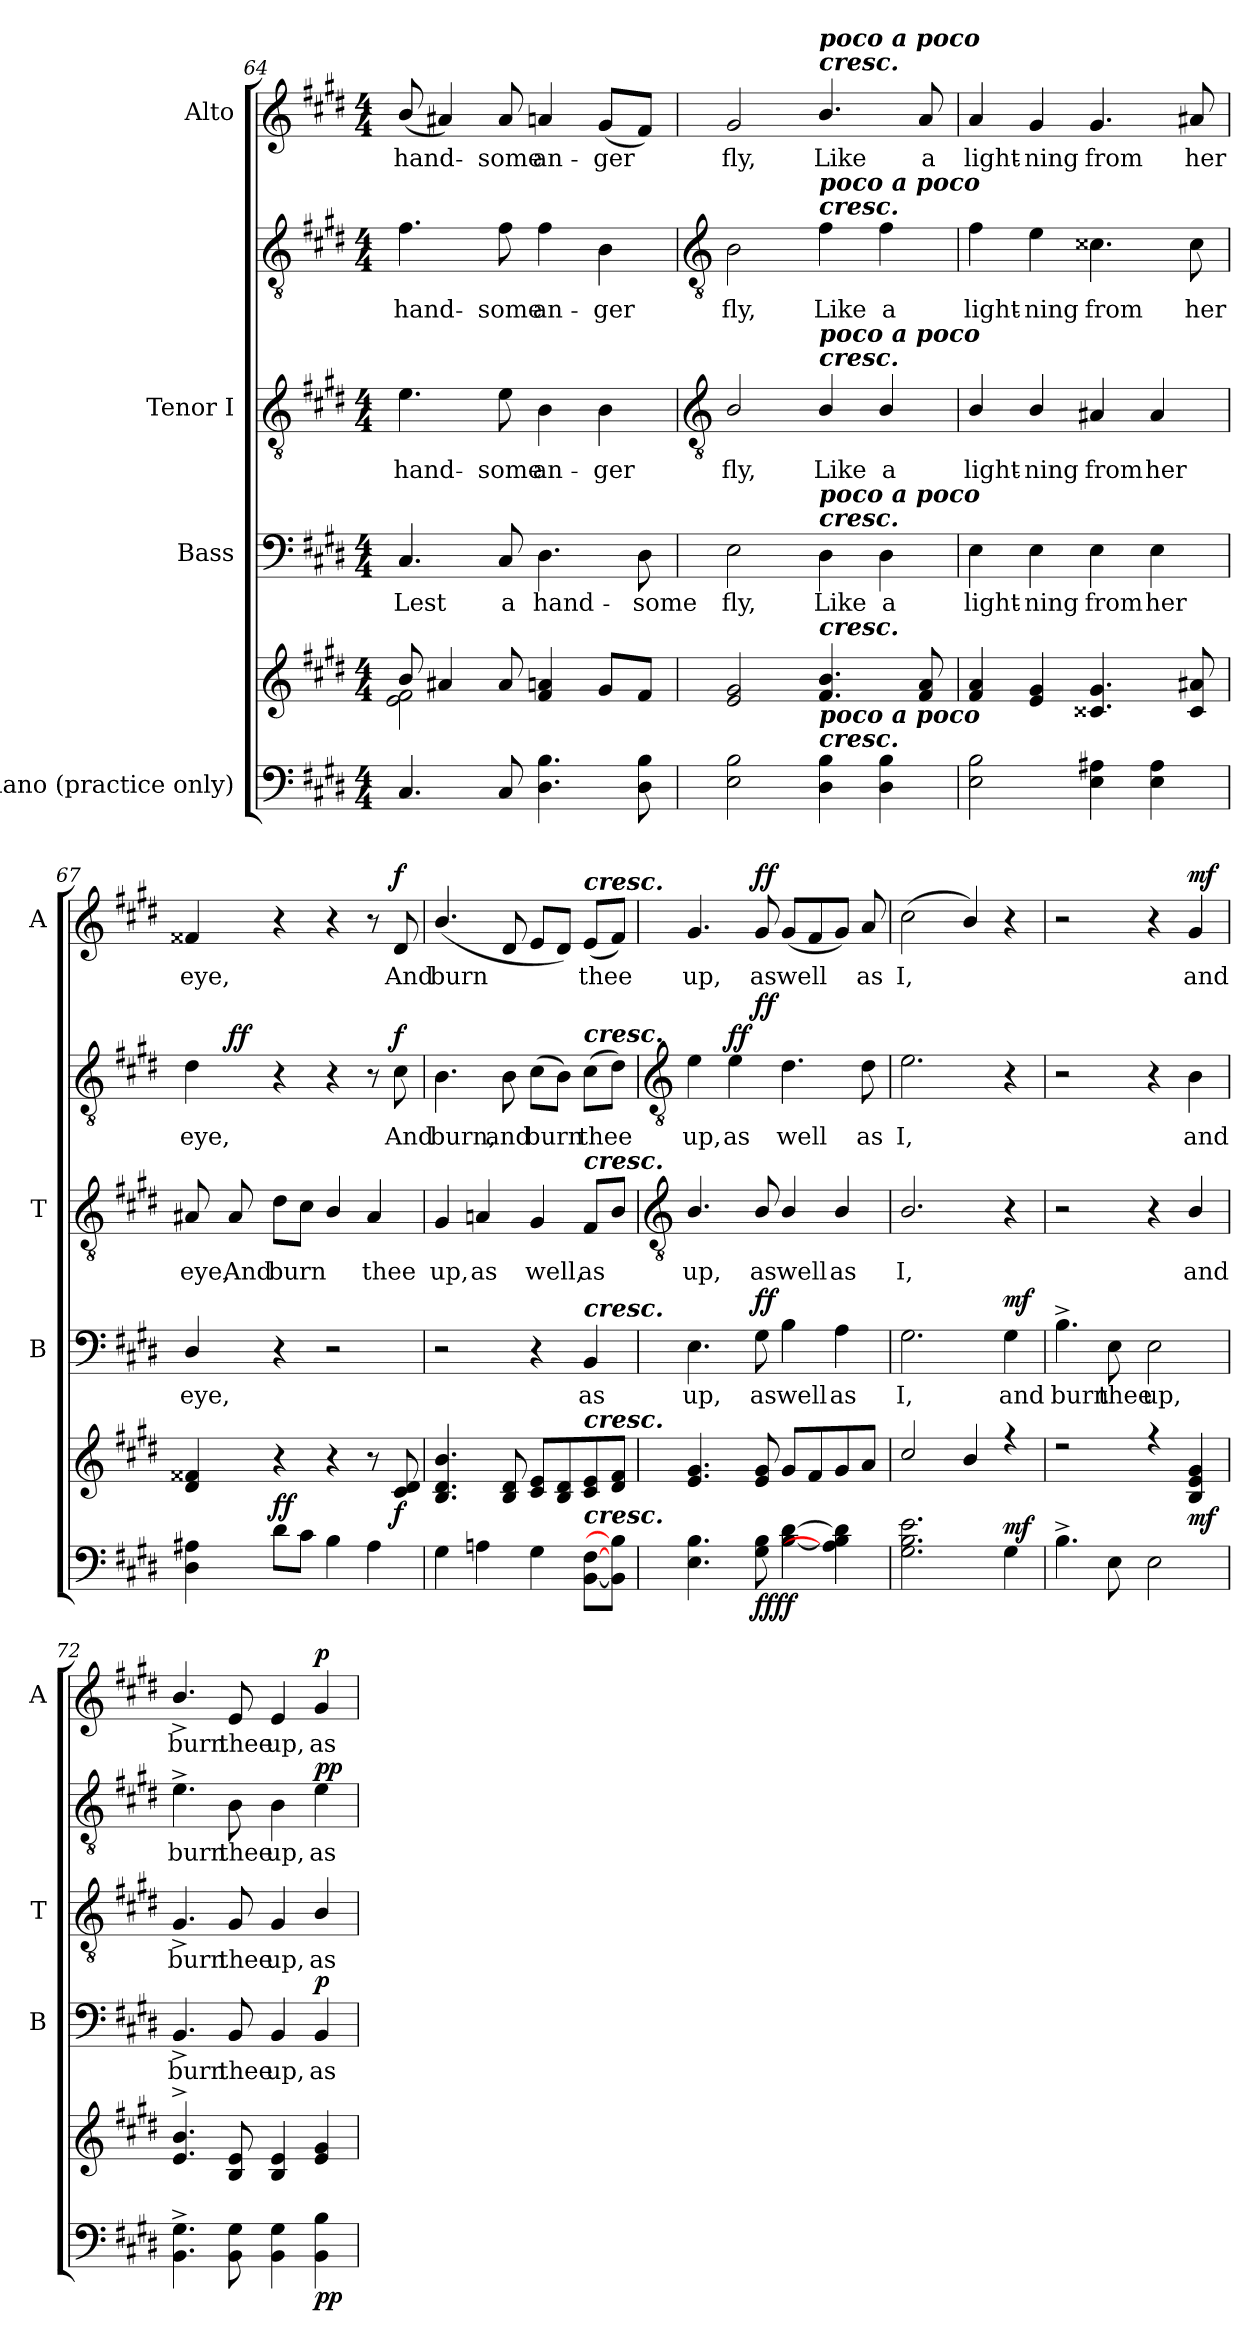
**kern	**kern	**dynam	**kern	**text	**dynam	**kern	**text	**kern	**text	**dynam	**kern	**text	**dynam
*part4	*part4	*part4	*part3	*part3	*part3	*part2	*part2	*part2	*part2	*part2	*part1	*part1	*part1
*staff6	*staff5	*staff5/6	*staff4	*staff4	*staff4	*staff3	*staff3	*staff2	*staff2	*staff2/3	*staff1	*staff1	*staff1
*I"Piano (practice only)	*	*	*I"Bass	*	*	*I"Tenor I	*	*	*	*	*I"Alto	*	*
*	*	*	*I'B	*	*	*I'T	*	*	*	*	*I'A	*	*
*clefF4	*clefG2	*	*clefF4	*	*	*clefGv2	*	*clefGv2	*	*	*clefG2	*	*
*k[f#c#g#d#]	*k[f#c#g#d#]	*	*k[f#c#g#d#]	*	*	*k[f#c#g#d#]	*	*k[f#c#g#d#]	*	*	*k[f#c#g#d#]	*	*
*E:	*E:	*	*E:	*	*	*E:	*	*E:	*	*	*E:	*	*
*M4/4	*M4/4	*	*M4/4	*	*	*M4/4	*	*M4/4	*	*	*M4/4	*	*
=64	=64	=64	=64	=64	=64	=64	=64	=64	=64	=64	=64	=64	=64
*	*^	*	*	*	*	*	*	*	*	*	*	*	*
!	!	!	!	!	!LO:LY:b	!	!	!LO:LY:b	!	!LO:LY:b	!	!	!LO:LY:b	!
4.C#	8b/	2e\ 2f#\	.	4.C#	Lest	.	4.e	hand-	4.f#	hand-	.	(<8b/	hand-	.
.	4a#X/	.	.	.	.	.	.	.	.	.	.	4a#X)	.	.
!	!	!	!	!	!LO:LY:b	!	!	!LO:LY:b	!	!LO:LY:b	!	!	!LO:LY:b	!
8C#	8a#/	.	.	8C#	a	.	8e	-some	8f#	-some	.	8a#	some	.
!	!	!	!	!	!LO:LY:b	!	!	!LO:LY:b	!	!LO:LY:b	!	!	!LO:LY:b	!
4.D# 4.B	4f#/ 4an/	2ryy	.	4.D#	hand-	.	4B	an-	4f#	an-	.	4an	an-	.
!	!	!	!	!	!	!	!	!LO:LY:b	!	!LO:LY:b	!	!	!LO:LY:b	!
.	8g#/L	.	.	.	.	.	4B	-ger	4B	-ger	.	(<8g#L	-ger	.
!	!	!	!	!	!LO:LY:b	!	!	!	!	!	!	!	!	!
8D# 8B	8f#/J	.	.	8D#	-some	.	.	.	.	.	.	8f#J)	.	.
*	*v	*v	*	*	*	*	*	*	*	*	*	*	*	*
!!LO:LB:g=z
=65	=65	=65	=65	=65	=65	=65	=65	=65	=65	=65	=65	=65	=65
*	*	*	*	*	*	*clefGv2	*	*clefGv2	*	*	*	*	*
!	!	!	!	!LO:LY:b	!	!	!LO:LY:b	!	!LO:LY:b	!	!	!LO:LY:b	!
2E 2B	2e 2g#	.	2E	fly,	.	2B/	fly,	2B	fly,	.	2g#	fly,	.
!	!	!	!	!	!	!	!	!	!	!	!LO:TX:a:Bi:t=cresc.	!	!
!	!	!	!	!	!	!	!	!	!	!	!LO:TX:a:Bi:t=poco a poco	!	!
!	!	!	!	!	!	!	!	!LO:TX:a:Bi:t=cresc.	!	!	!	!	!
!	!	!	!	!	!	!	!	!LO:TX:a:Bi:t=poco a poco	!	!	!	!	!
!	!	!	!	!	!	!LO:TX:a:Bi:t=cresc.	!	!	!	!	!	!	!
!	!	!	!	!	!	!LO:TX:a:Bi:t=poco a poco	!	!	!	!	!	!	!
!	!	!	!LO:TX:a:Bi:t=cresc.	!	!	!	!	!	!	!	!	!	!
!	!	!	!LO:TX:a:Bi:t=poco a poco	!	!	!	!	!	!	!	!	!	!
!	!LO:TX:a:Bi:t=cresc.	!	!	!	!	!	!	!	!	!	!	!	!
!LO:TX:a:Bi:t=cresc.	!	!	!	!	!	!	!	!	!	!	!	!	!
!LO:TX:a:Bi:t=poco a poco	!	!	!	!	!	!	!	!	!	!	!	!	!
!	!	!	!	!LO:LY:b	!	!	!LO:LY:b	!	!LO:LY:b	!	!	!LO:LY:b	!
4D# 4B	4.f#/ 4.b/	.	4D#	Like	.	4B/	Like	4f#\	Like	.	4.b/	Like	.
!	!	!	!	!LO:LY:b	!	!	!LO:LY:b	!	!LO:LY:b	!	!	!	!
4D# 4B	.	.	4D#	a	.	4B/	a	4f#	a	.	.	.	.
!	!	!	!	!	!	!	!	!	!	!	!	!LO:LY:b	!
.	8f# 8a	.	.	.	.	.	.	.	.	.	8a	a	.
=66	=66	=66	=66	=66	=66	=66	=66	=66	=66	=66	=66	=66	=66
!	!	!	!	!LO:LY:b	!	!	!LO:LY:b	!	!LO:LY:b	!	!	!LO:LY:b	!
2E 2B	4f# 4a	.	4E	light-	.	4B/	light-	4f#	light-	.	4a	light-	.
!	!	!	!	!LO:LY:b	!	!	!LO:LY:b	!	!LO:LY:b	!	!	!LO:LY:b	!
.	4e 4g#	.	4E	-ning	.	4B/	-ning	4e	-ning	.	4g#	-ning	.
!	!	!	!	!LO:LY:b	!	!	!LO:LY:b	!	!LO:LY:b	!	!	!LO:LY:b	!
4E 4A#X	4.c##X 4.g#	.	4E	from	.	4A#X	from	4.c##X	from	.	4.g#	from	.
!	!	!	!	!LO:LY:b	!	!	!LO:LY:b	!	!	!	!	!	!
4E 4A#	.	.	4E	her	.	4A#	her	.	.	.	.	.	.
!	!	!	!	!	!	!	!	!	!LO:LY:b	!	!	!LO:LY:b	!
.	8c## 8a#X	.	.	.	.	.	.	8c##	her	.	8a#X	her	.
=67	=67	=67	=67	=67	=67	=67	=67	=67	=67	=67	=67	=67	=67
!	!	!	!	!LO:LY:b	!	!	!LO:LY:b	!	!LO:LY:b	!	!	!LO:LY:b	!
4D#\ 4A#X\	4d# 4f##X	.	4D#/	eye,	.	8A#X	eye,	4d#	eye,	.	4f##X	eye,	.
!	!	!	!	!	!	!	!LO:LY:b	!	!	!LO:DY:b=2	!	!	!
.	.	.	.	.	.	8A#	And	.	.	ff	.	.	.
!	!	!LO:DY:a=2	!	!	!	!	!LO:LY:b	!	!	!	!	!	!
8d#L	4r	ff	4r	.	.	8d#L	burn	4r	.	.	4r	.	.
8c#J	.	.	.	.	.	8c#J	.	.	.	.	.	.	.
4B\	4r	.	2r	.	.	4B/	.	4r	.	.	4r	.	.
!	!	!	!	!	!	!	!LO:LY:b	!	!	!	!	!	!
4A#	8r	.	.	.	.	4A#	thee	8r	.	.	8r	.	.
!	!	!LO:DY:b	!	!	!	!	!	!	!LO:LY:b	!LO:DY:b	!	!LO:LY:b	!LO:DY:b
.	8c# 8d#	f	.	.	.	.	.	8c#	And	f	8d#	And	f
=68	=68	=68	=68	=68	=68	=68	=68	=68	=68	=68	=68	=68	=68
!	!	!	!	!	!	!	!LO:LY:b	!	!LO:LY:b	!	!	!LO:LY:b	!
4G#	4.B/ 4.d#/ 4.b/	.	2r	.	.	4G#	up,	4.B\	burn,	.	(<4.b/	burn	.
!	!	!	!	!	!	!	!LO:LY:b	!	!	!	!	!	!
4An	.	.	.	.	.	4An	as	.	.	.	.	.	.
!	!	!	!	!	!	!	!	!	!LO:LY:b	!	!	!	!
.	8B 8d#	.	.	.	.	.	.	8B	and	.	8d#	.	.
!	!	!	!	!	!	!	!LO:LY:b	!	!LO:LY:b	!	!	!	!
4G#	8c# 8eL	.	4r	.	.	4G#	well,	(>8c#L	burn	.	8eL	.	.
.	8B 8d#	.	.	.	.	.	.	8BJ)	.	.	8d#J)	.	.
!	!	!	!	!	!	!	!	!	!	!	!LO:TX:a:Bi:t=cresc.	!	!
!	!	!	!	!	!	!	!	!LO:TX:a:Bi:t=cresc.	!	!	!	!	!
!	!	!	!	!	!	!LO:TX:a:Bi:t=cresc.	!	!	!	!	!	!	!
!	!	!	!LO:TX:a:Bi:t=cresc.	!	!	!	!	!	!	!	!	!	!
!	!LO:TX:a:Bi:t=cresc.	!	!	!	!	!	!	!	!	!	!	!	!
!LO:TX:a:Bi:t=cresc.	!	!	!	!	!	!	!	!	!	!	!	!	!
!	!	!	!	!LO:LY:b	!	!	!LO:LY:b	!	!LO:LY:b	!	!	!LO:LY:b	!
[8BB [8F#L	8c# 8e	.	4BB	as	.	8F#L	as	(>8c#L	thee	.	(<8eL	thee	.
8BB] 8B]J	8d# 8f#J	.	.	.	.	8BJ	.	8d#J)	.	.	8f#J)	.	.
!!LO:LB:g=z
=69	=69	=69	=69	=69	=69	=69	=69	=69	=69	=69	=69	=69	=69
*	*	*	*	*	*	*clefGv2	*	*clefGv2	*	*	*	*	*
*	*^	*	*	*	*	*	*	*	*	*	*	*	*
!	!	!	!	!	!LO:LY:b	!	!	!LO:LY:b	!	!LO:LY:b	!	!	!LO:LY:b	!
4.E\ 4.B\	4.e/ 4.g#/	1ryy	.	4.E\	up,	.	4.B/	up,	4e	up,	.	4.g#	up,	.
!	!	!	!	!	!	!	!	!	!	!LO:LY:b	!LO:DY:b	!	!	!
.	.	.	.	.	.	.	.	.	4e	as	ff	.	.	.
!	!	!	!LO:DY:b=2	!	!LO:LY:b	!	!	!LO:LY:b	!	!	!	!	!LO:LY:b	!
!	!	!	!LO:DY:n=1:b	!	!	!LO:DY:b	!	!	!	!	!LO:DY:b=2	!	!	!LO:DY:b
8G#\ 8B\	8e/ 8g#/	.	ff ff	8G#\	as	ff	8B/	as	.	.	ff	8g#	as	ff
!	!	!	!	!	!LO:LY:b	!	!	!LO:LY:b	!	!LO:LY:b	!	!	!LO:LY:b	!
[4B\ [4d#\	8g#/L	.	.	4B\	well	.	4B/	well	4.d#	well	.	(<8g#L	well	.
.	8f#/	.	.	.	.	.	.	.	.	.	.	8f#	.	.
!	!	!	!	!	!LO:LY:b	!	!	!LO:LY:b	!	!	!	!	!	!
4A\] 4B\] 4d#\]	8g#/	.	.	4A\	as	.	4B/	as	.	.	.	8g#J)	.	.
!	!	!	!	!	!	!	!	!	!	!LO:LY:b	!	!	!LO:LY:b	!
.	8a/J	.	.	.	.	.	.	.	8d#	as	.	8a	as	.
=70	=70	=70	=70	=70	=70	=70	=70	=70	=70	=70	=70	=70	=70	=70
!	!	!	!	!	!LO:LY:b	!	!	!LO:LY:b	!	!LO:LY:b	!	!	!LO:LY:b	!
2.G#\ 2.B\ 2.e\	2cc#/	1ryy	.	2.G#\	I,	.	2.B/	I,	2.e	I,	.	(<2cc#	I,	.
.	4b/	.	.	.	.	.	.	.	.	.	.	4b/)	.	.
!	!	!	!LO:DY:a=2	!	!LO:LY:b	!LO:DY:b	!	!	!	!	!	!	!	!
4G#	4r	.	mf	4G#	and	mf	4r	.	4r	.	.	4r	.	.
=71	=71	=71	=71	=71	=71	=71	=71	=71	=71	=71	=71	=71	=71	=71
!	!	!	!	!	!LO:LY:b	!	!	!	!	!	!	!	!	!
4.B^	2r	1ryy	.	4.B^	burn	.	2r	.	2r	.	.	2r	.	.
!	!	!	!	!	!LO:LY:b	!	!	!	!	!	!	!	!	!
8E	.	.	.	8E	thee	.	.	.	.	.	.	.	.	.
!	!	!	!	!	!LO:LY:b	!	!	!	!	!	!	!	!	!
2E	4r	.	.	2E	up,	.	4r	.	4r	.	.	4r	.	.
!	!	!	!LO:DY:b	!	!	!	!	!LO:LY:b	!	!LO:LY:b	!LO:DY:b=2	!	!LO:LY:b	!
!	!	!	!	!	!	!	!	!	!	!	!LO:DY:n=1:b	!	!	!LO:DY:b
.	4B/ 4e/ 4g#/	.	mf	.	.	.	4B/	and	4B	and	mf mf	4g#	and	mf
=72	=72	=72	=72	=72	=72	=72	=72	=72	=72	=72	=72	=72	=72	=72
!	!	!	!	!	!LO:LY:b	!	!	!LO:LY:b	!	!LO:LY:b	!	!	!LO:LY:b	!
4.BB\^ 4.G#\^	4.e/^ 4.b/^	1ryy	.	4.BB^/	burn	.	4.G#^/	burn	4.e^\	burn	.	4.b^/	burn	.
!	!	!	!	!	!LO:LY:b	!	!	!LO:LY:b	!	!LO:LY:b	!	!	!LO:LY:b	!
8BB 8G#	8B/ 8e/	.	.	8BB	thee	.	8G#	thee	8B	thee	.	8e	thee	.
!	!	!	!	!	!LO:LY:b	!	!	!LO:LY:b	!	!LO:LY:b	!	!	!LO:LY:b	!
4BB 4G#	4B/ 4e/	.	.	4BB	up,	.	4G#	up,	4B	up,	.	4e	up,	.
!	!	!	!LO:DY:b=2	!	!LO:LY:b	!	!	!LO:LY:b	!	!LO:LY:b	!	!	!LO:LY:b	!
!	!	!	!LO:DY:n=1:b	!	!	!LO:DY:b	!	!	!	!	!LO:DY:b=2	!	!	!
!	!	!	!	!	!	!	!	!	!	!	!LO:DY:n=1:b	!	!	!LO:DY:b
4BB\ 4B\	4e/ 4g#/	.	p p	4BB/	as	p	4B/	as	4e	as	p p	4g#	as	p
*	*v	*v	*	*	*	*	*	*	*	*	*	*	*	*
=	=	=	=	=	=	=	=	=	=	=	=	=	=
*-	*-	*-	*-	*-	*-	*-	*-	*-	*-	*-	*-	*-	*-
